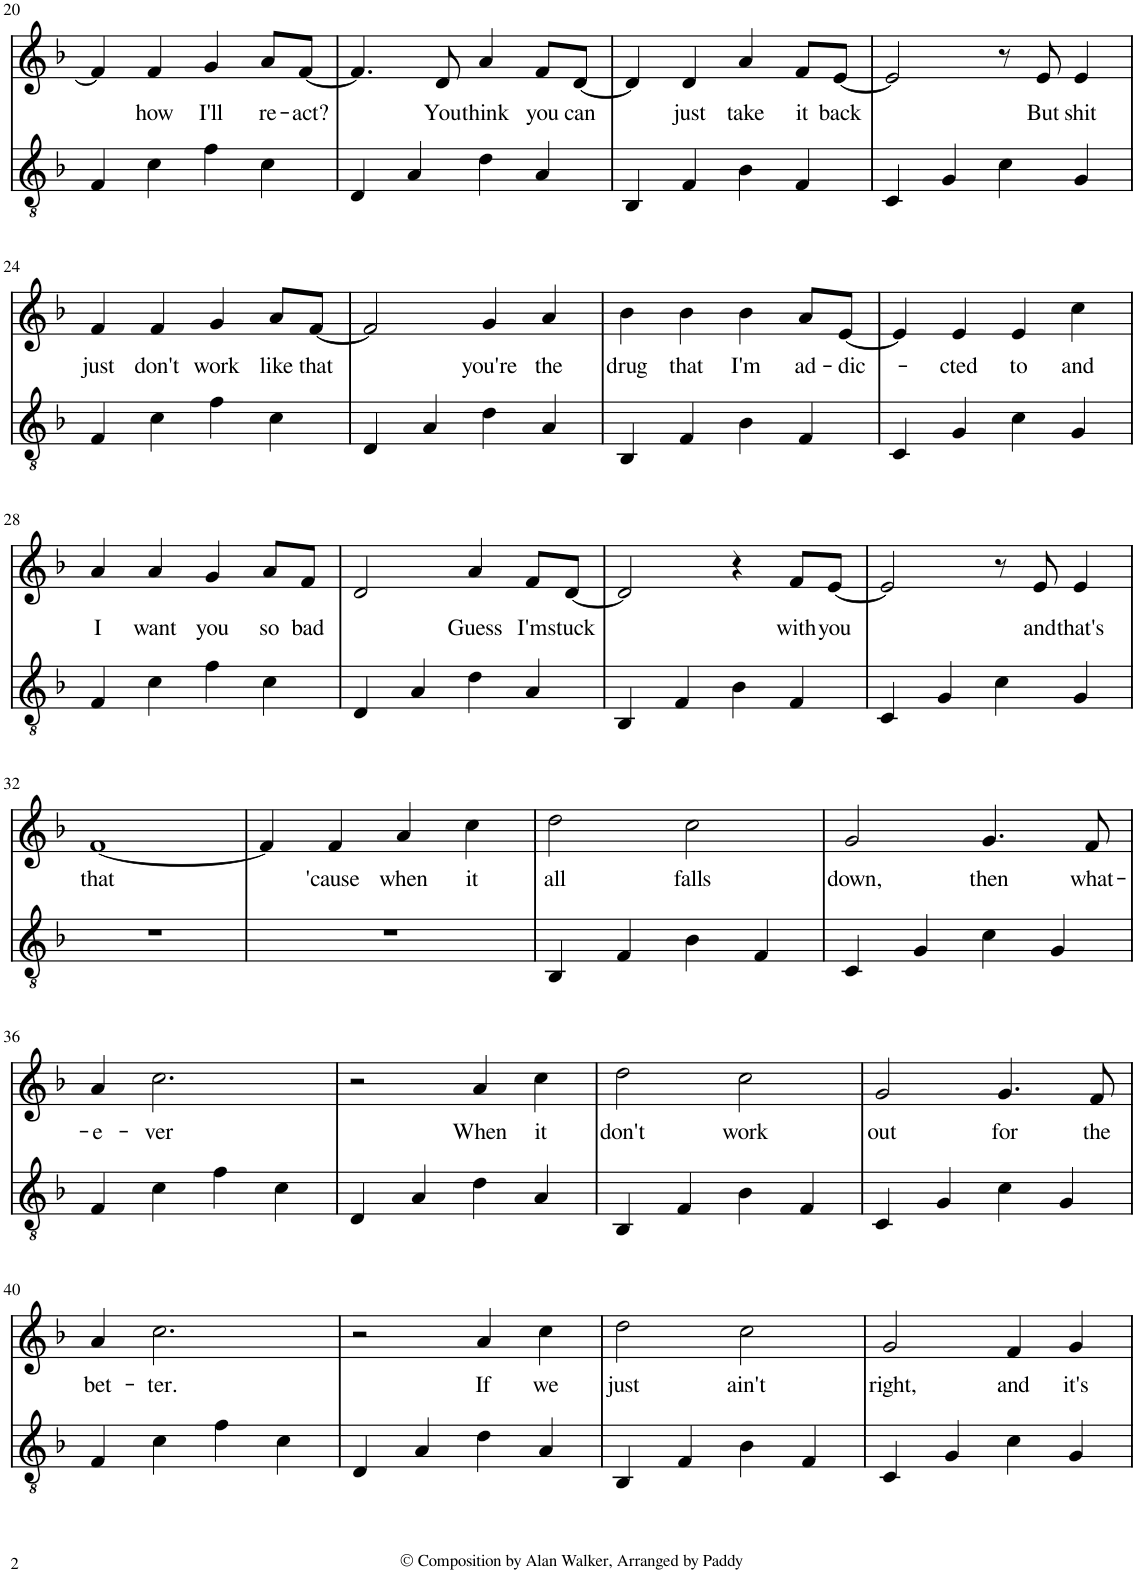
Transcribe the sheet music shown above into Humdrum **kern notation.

**kern	**kern	**text
*part2	*part1	*part1
*staff2	*staff1	*staff1
*I"Piano	*I"Piano	*
*I'Pno	*I'Pno	*
!!LO:PB:g=z
*clefGv2	*clefG2	*
*k[b-]	*k[b-]	*
*M4/4	*M4/4	*
=20	=20	=20
4F/	4f/]	.
!	!	!LO:LY:b
4c\	4f/	how
!	!	!LO:LY:b
4f\	4g/	I'll
!	!	!LO:LY:b
4c\	8a/L	re-
!	!	!LO:LY:b
.	[8f/J	-act?
=21	=21	=21
4D/	4.f/]	.
4A/	.	.
!	!	!LO:LY:b
.	8d/	You
!	!	!LO:LY:b
4d\	4a/	think
!	!	!LO:LY:b
4A/	8f/L	you
!	!	!LO:LY:b
.	[8d/J	can
=22	=22	=22
4BB-/	4d/]	.
!	!	!LO:LY:b
4F/	4d/	just
!	!	!LO:LY:b
4B-\	4a/	take
!	!	!LO:LY:b
4F/	8f/L	it
!	!	!LO:LY:b
.	[8e/J	back
=23	=23	=23
4C/	2e/]	.
4G/	.	.
4c\	8r	.
!	!	!LO:LY:b
.	8e/	But
!	!	!LO:LY:b
4G/	4e/	shit
!!LO:LB:g=z
=24	=24	=24
!	!	!LO:LY:b
4F/	4f/	just
!	!	!LO:LY:b
4c\	4f/	don't
!	!	!LO:LY:b
4f\	4g/	work
!	!	!LO:LY:b
4c\	8a/L	like
!	!	!LO:LY:b
.	[8f/J	that
=25	=25	=25
4D/	2f/]	.
4A/	.	.
!	!	!LO:LY:b
4d\	4g/	you're
!	!	!LO:LY:b
4A/	4a/	the
=26	=26	=26
!	!	!LO:LY:b
4BB-/	4b-\	drug
!	!	!LO:LY:b
4F/	4b-\	that
!	!	!LO:LY:b
4B-\	4b-\	I'm
!	!	!LO:LY:b
4F/	8a/L	ad-
!	!	!LO:LY:b
.	[8e/J	-dic-
=27	=27	=27
4C/	4e/]	.
!	!	!LO:LY:b
4G/	4e/	-cted
!	!	!LO:LY:b
4c\	4e/	to
!	!	!LO:LY:b
4G/	4cc\	and
!!LO:LB:g=z
=28	=28	=28
!	!	!LO:LY:b
4F/	4a/	I
!	!	!LO:LY:b
4c\	4a/	want
!	!	!LO:LY:b
4f\	4g/	you
!	!	!LO:LY:b
4c\	8a/L	so
!	!	!LO:LY:b
.	8f/J	bad
=29	=29	=29
4D/	2d/	.
4A/	.	.
!	!	!LO:LY:b
4d\	4a/	Guess
!	!	!LO:LY:b
4A/	8f/L	I'm
!	!	!LO:LY:b
.	[8d/J	stuck
=30	=30	=30
4BB-/	2d/]	.
4F/	.	.
4B-\	4r	.
!	!	!LO:LY:b
4F/	8f/L	with
!	!	!LO:LY:b
.	[8e/J	you
=31	=31	=31
4C/	2e/]	.
4G/	.	.
4c\	8r	.
!	!	!LO:LY:b
.	8e/	and
!	!	!LO:LY:b
4G/	4e/	that's
!!LO:LB:g=z
=32	=32	=32
!	!	!LO:LY:b
1r	[1f	that
=33	=33	=33
1r	4f/]	.
!	!	!LO:LY:b
.	4f/	'cause
!	!	!LO:LY:b
.	4a/	when
!	!	!LO:LY:b
.	4cc\	it
=34	=34	=34
!	!	!LO:LY:b
4BB-/	2dd\	all
4F/	.	.
!	!	!LO:LY:b
4B-\	2cc\	falls
4F/	.	.
=35	=35	=35
!	!	!LO:LY:b
4C/	2g/	down,
4G/	.	.
!	!	!LO:LY:b
4c\	4.g/	then
4G/	.	.
!	!	!LO:LY:b
.	8f/	what-
!!LO:LB:g=z
=36	=36	=36
!	!	!LO:LY:b
4F/	4a/	-e-
!	!	!LO:LY:b
4c\	2.cc\	-ver
4f\	.	.
4c\	.	.
=37	=37	=37
4D/	2r	.
4A/	.	.
!	!	!LO:LY:b
4d\	4a/	When
!	!	!LO:LY:b
4A/	4cc\	it
=38	=38	=38
!	!	!LO:LY:b
4BB-/	2dd\	don't
4F/	.	.
!	!	!LO:LY:b
4B-\	2cc\	work
4F/	.	.
=39	=39	=39
!	!	!LO:LY:b
4C/	2g/	out
4G/	.	.
!	!	!LO:LY:b
4c\	4.g/	for
4G/	.	.
!	!	!LO:LY:b
.	8f/	the
!!LO:LB:g=z
=40	=40	=40
!	!	!LO:LY:b
4F/	4a/	bet-
!	!	!LO:LY:b
4c\	2.cc\	-ter.
4f\	.	.
4c\	.	.
=41	=41	=41
4D/	2r	.
4A/	.	.
!	!	!LO:LY:b
4d\	4a/	If
!	!	!LO:LY:b
4A/	4cc\	we
=42	=42	=42
!	!	!LO:LY:b
4BB-/	2dd\	just
4F/	.	.
!	!	!LO:LY:b
4B-\	2cc\	ain't
4F/	.	.
=43	=43	=43
!	!	!LO:LY:b
4C/	2g/	right,
4G/	.	.
!	!	!LO:LY:b
4c\	4f/	and
!	!	!LO:LY:b
4G/	4g/	it's
=	=	=
*-	*-	*-
